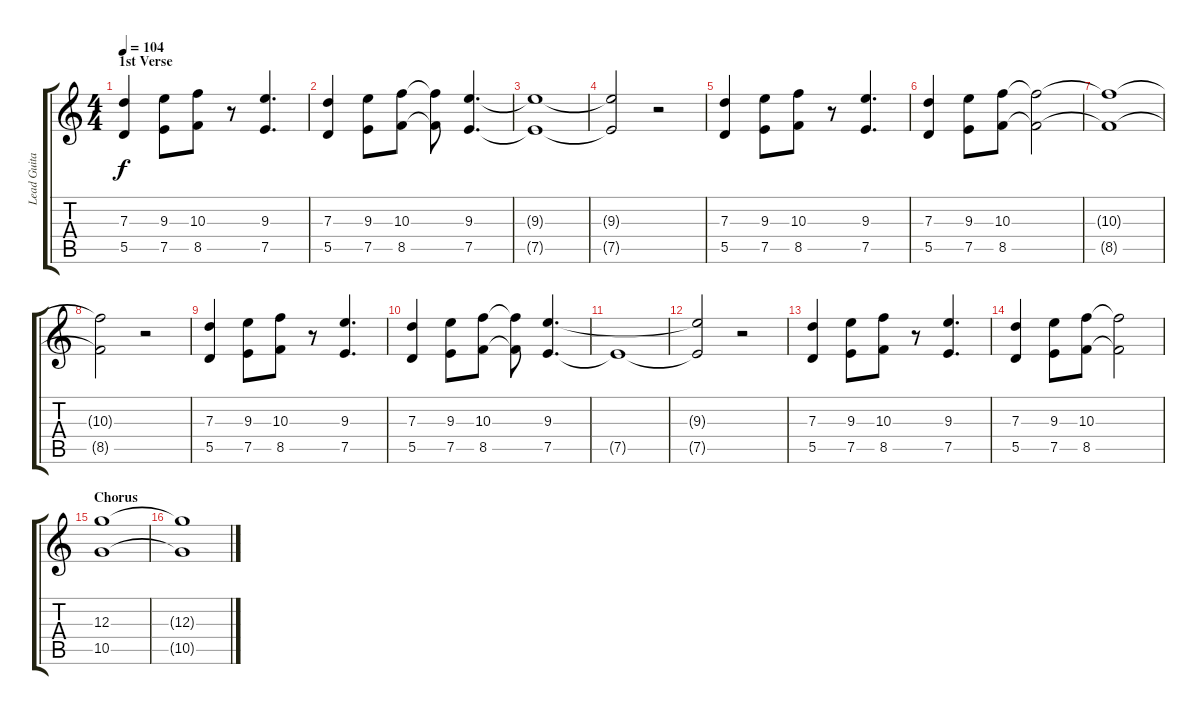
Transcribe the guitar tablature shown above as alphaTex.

\track ("Lead Guitar ( David Gilmour )" "Lead Guita") {instrument overdrivenguitar}
\staff {score tabs}
\tuning (E4 B3 G3 D3 A2 E2) {hide}
\ts (4 4)
\section ("" "1st Verse")
\tempo 104
\clef g2
\ks c
(7.3 5.5).4{dy f instrument overdrivenguitar} (9.3 7.5).8 (10.3 8.5).8 r.8 (9.3 7.5).4{d} |
(7.3 5.5).4 (9.3 7.5).8 (10.3 8.5).8 (10.3{t} 8.5{t}).8 (9.3 7.5).4{d} |
(9.3{t} 7.5{t}).1 |
(9.3{t} 7.5{t}).2 r.2 |
(7.3 5.5).4 (9.3 7.5).8 (10.3 8.5).8 r.8 (9.3 7.5).4{d} |
(7.3 5.5).4 (9.3 7.5).8 (10.3 8.5).8 (10.3{t} 8.5{t}).2 |
(10.3{t} 8.5{t}).1 |
(10.3{t} 8.5{t}).2 r.2 |
(7.3 5.5).4 (9.3 7.5).8 (10.3 8.5).8 r.8 (9.3 7.5).4{d} |
(7.3 5.5).4 (9.3 7.5).8 (10.3 8.5).8 (10.3{t} 8.5{t}).8 (9.3 7.5).4{d} |
7.5{t}.1 |
(9.3{t} 7.5{t}).2 r.2 |
(7.3 5.5).4 (9.3 7.5).8 (10.3 8.5).8 r.8 (9.3 7.5).4{d} |
(7.3 5.5).4 (9.3 7.5).8 (10.3 8.5).8 (10.3{t} 8.5{t}).2 |
\section ("" "Chorus")
(12.3 10.5).1 |
(12.3{t} 10.5{t}).1
